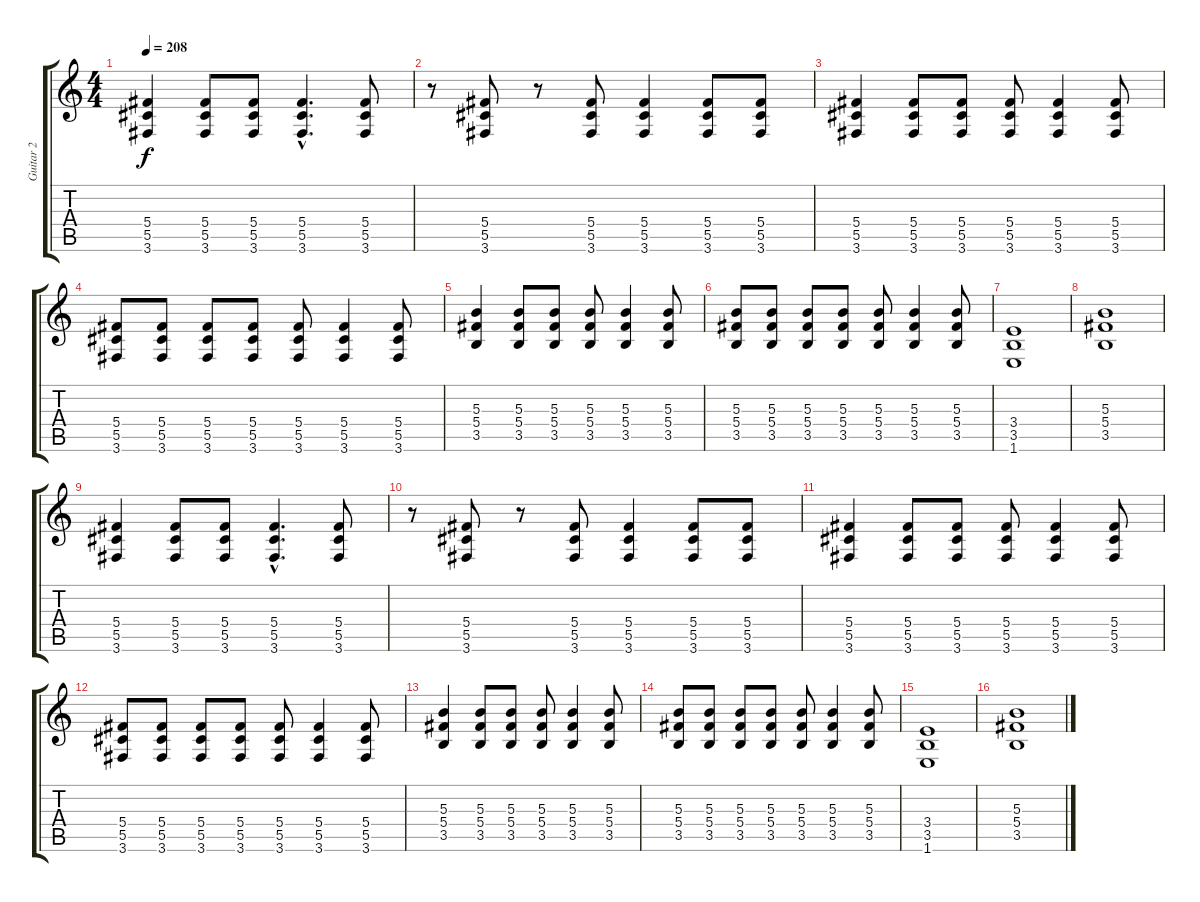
\track ("Guitar 2" "Guitar 2") {instrument overdrivenguitar}
\staff {score tabs}
\tuning (Eb4 Bb3 Gb3 Db3 Ab2 Eb2) {hide}
\ts (4 4)
\tempo 208
\clef g2
\ks c
(5.4 5.5 3.6).4{dy f} (5.4 5.5 3.6).8 (5.4 5.5 3.6).8 (5.4{hac} 5.5{hac} 3.6{hac}).4{d} (5.4 5.5 3.6).8 |
r.8 (5.4 5.5 3.6).8 r.8 (5.4 5.5 3.6).8 (5.4 5.5 3.6).4 (5.4 5.5 3.6).8 (5.4 5.5 3.6).8 |
(5.4 5.5 3.6).4 (5.4 5.5 3.6).8 (5.4 5.5 3.6).8 (5.4 5.5 3.6).8 (5.4 5.5 3.6).4 (5.4 5.5 3.6).8 |
(5.4 5.5 3.6).8 (5.4 5.5 3.6).8 (5.4 5.5 3.6).8 (5.4 5.5 3.6).8 (5.4 5.5 3.6).8 (5.4 5.5 3.6).4 (5.4 5.5 3.6).8 |
(5.3 5.4 3.5).4 (5.3 5.4 3.5).8 (5.3 5.4 3.5).8 (5.3 5.4 3.5).8 (5.3 5.4 3.5).4 (5.3 5.4 3.5).8 |
(5.3 5.4 3.5).8 (5.3 5.4 3.5).8 (5.3 5.4 3.5).8 (5.3 5.4 3.5).8 (5.3 5.4 3.5).8 (5.3 5.4 3.5).4 (5.3 5.4 3.5).8 |
(3.4 3.5 1.6).1 |
(5.3 5.4 3.5).1 |
(5.4 5.5 3.6).4 (5.4 5.5 3.6).8 (5.4 5.5 3.6).8 (5.4{hac} 5.5{hac} 3.6{hac}).4{d} (5.4 5.5 3.6).8 |
r.8 (5.4 5.5 3.6).8 r.8 (5.4 5.5 3.6).8 (5.4 5.5 3.6).4 (5.4 5.5 3.6).8 (5.4 5.5 3.6).8 |
(5.4 5.5 3.6).4 (5.4 5.5 3.6).8 (5.4 5.5 3.6).8 (5.4 5.5 3.6).8 (5.4 5.5 3.6).4 (5.4 5.5 3.6).8 |
(5.4 5.5 3.6).8 (5.4 5.5 3.6).8 (5.4 5.5 3.6).8 (5.4 5.5 3.6).8 (5.4 5.5 3.6).8 (5.4 5.5 3.6).4 (5.4 5.5 3.6).8 |
(5.3 5.4 3.5).4 (5.3 5.4 3.5).8 (5.3 5.4 3.5).8 (5.3 5.4 3.5).8 (5.3 5.4 3.5).4 (5.3 5.4 3.5).8 |
(5.3 5.4 3.5).8 (5.3 5.4 3.5).8 (5.3 5.4 3.5).8 (5.3 5.4 3.5).8 (5.3 5.4 3.5).8 (5.3 5.4 3.5).4 (5.3 5.4 3.5).8 |
(3.4 3.5 1.6).1 |
(5.3 5.4 3.5).1
